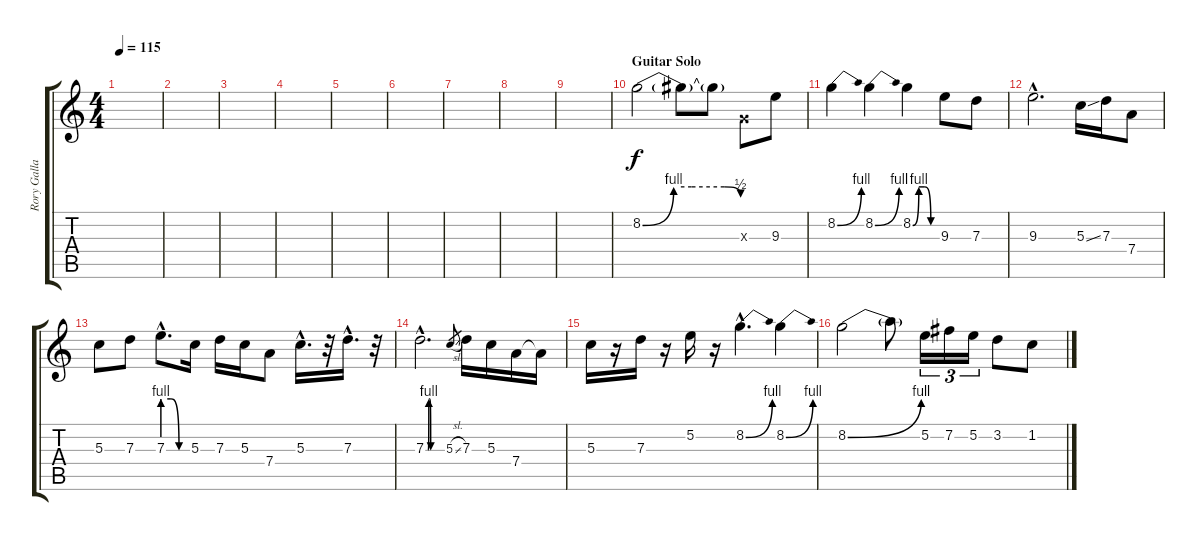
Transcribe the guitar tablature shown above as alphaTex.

\track ("Rory Gallagher Lead" "Rory Galla") {instrument overdrivenguitar}
\staff {score tabs}
\tuning (E4 B3 G3 D3 A2 E2) {hide}
\ts (4 4)
\tempo 115
\clef g2
\ks c
|
|
|
|
|
|
|
|
|
\section ("" "Guitar Solo")
8.2{be (custom 0 0 19 4 30 4 50 4 60 2)}.2 8.2{t}.8 8.2{t}.8 0.3{x}.8 9.3.8 |
8.2{be (bend 0 0 60 4)}.4 8.2{be (bend 0 0 60 4)}.4 8.2{be (custom 0 0 15 4 30 4 45 0 60 0)}.4 9.3.8 7.3.8 |
9.3{hac}.2{d} 5.3{ss}.16 7.3.16 7.4.8 |
5.3.8 7.3.8 7.3{be (custom 0 4 20 4 40 0 60 0) hac}.8{d} 5.3.16 7.3.16 5.3.16 7.4.8 5.3{hac}.16{d} r.32 7.3{hac}.16{d} r.32 |
7.3{be (custom 0 0 9 0 11 4 15 4 18 0 21 0 28 0 60 0) hac}.2{d} 5.3{sl}.8{gr} 7.3.16 5.3.16 7.4.16 7.4{t}.16 |
5.3.16 r.16 7.3.16 r.16 5.2.16 r.16 8.2{be (bend 0 0 60 4) hac}.4{d} 8.2{be (bend 0 0 60 4)}.4 |
8.2{be (bend 0 0 60 4)}.2 8.2{t}.8 5.2.16{tu (3 2)} 7.2.16{tu (3 2)} 5.2.16{tu (3 2)} 3.2.8 1.2.8
